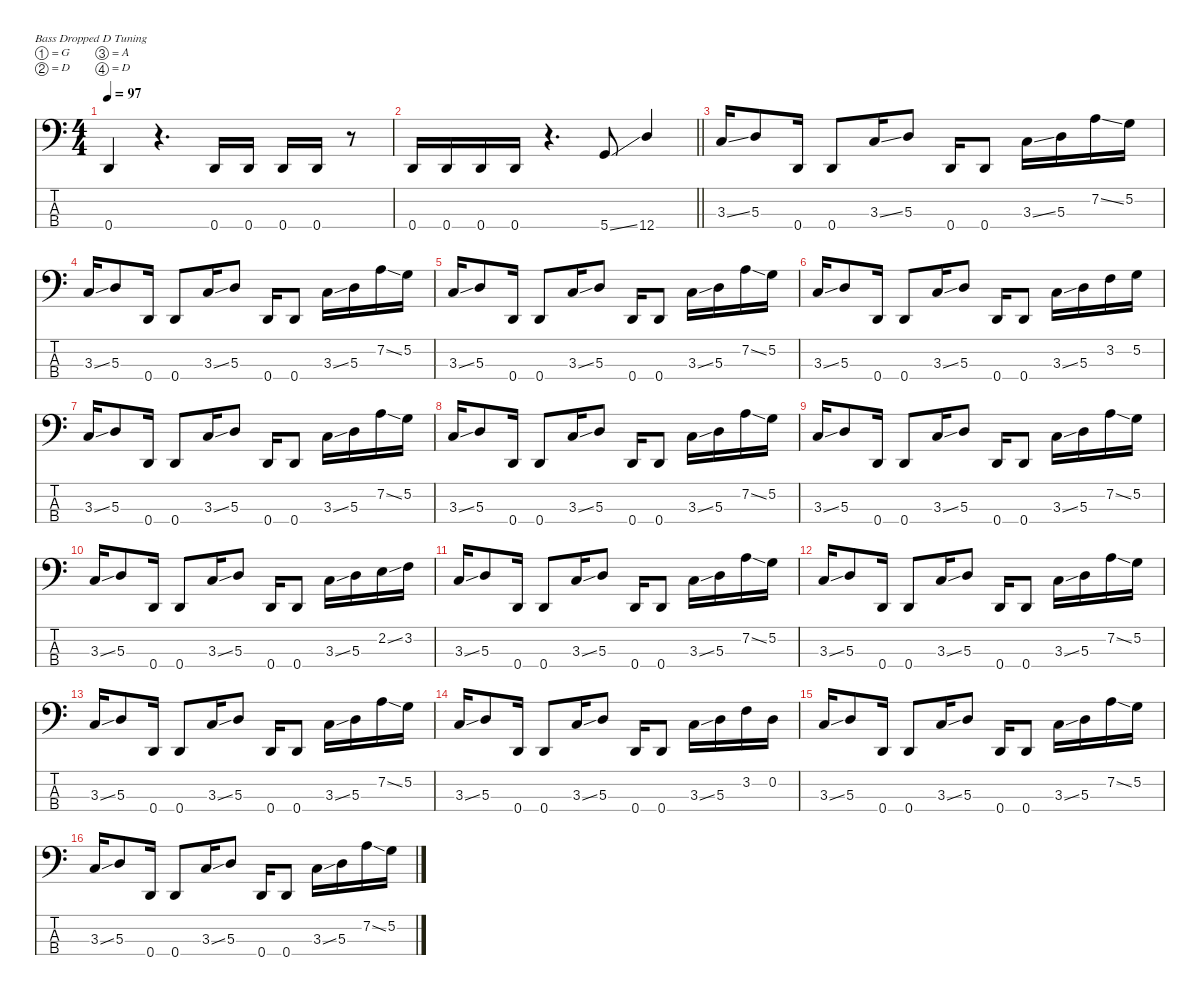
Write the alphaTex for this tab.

\defaultSystemsLayout 4
\hideDynamics
\bracketExtendMode nobrackets
\singleTrackTrackNamePolicy hidden
\multiTrackTrackNamePolicy hidden
\firstSystemTrackNameMode fullname
\firstSystemTrackNameOrientation horizontal
\otherSystemsTrackNameOrientation horizontal
\track ("Bass [Martin Mendez]" "el.bs.") {defaultSystemsLayout 4 instrument electricbassfinger}
\staff {score tabs}
\tuning (G2 D2 A1 D1)
\ts (4 4)
\tempo 97
\clef f4
\ks c
0.4.4{dy mf beam Up} r.4{d beam Up} 0.4.16{beam Up} 0.4.16{beam Up} 0.4.16{beam Up} 0.4.16{beam Up} r.8{beam Up} |
\barLineRight lightlight
0.4.16{beam Up} 0.4.16{beam Up} 0.4.16{beam Up} 0.4.16{beam Up} r.4{d beam Up} 5.4{ss}.8{beam Up} 12.4.4{beam Up} |
3.3{ss}.16{beam Up} 5.3.8{beam Up} 0.4.16{beam Up} 0.4.8{beam Up} 3.3{ss}.16{beam Up} 5.3.8{beam Up} 0.4.16{beam Up} 0.4.8{beam Up} 3.3{ss}.16{beam Down} 5.3.16{beam Down} 7.2{ss}.16{beam Down} 5.2.16{beam Down} |
3.3{ss}.16{beam Up} 5.3.8{beam Up} 0.4.16{beam Up} 0.4.8{beam Up} 3.3{ss}.16{beam Up} 5.3.8{beam Up} 0.4.16{beam Up} 0.4.8{beam Up} 3.3{ss}.16{beam Down} 5.3.16{beam Down} 7.2{ss}.16{beam Down} 5.2.16{beam Down} |
3.3{ss}.16{beam Up} 5.3.8{beam Up} 0.4.16{beam Up} 0.4.8{beam Up} 3.3{ss}.16{beam Up} 5.3.8{beam Up} 0.4.16{beam Up} 0.4.8{beam Up} 3.3{ss}.16{beam Down} 5.3.16{beam Down} 7.2{ss}.16{beam Down} 5.2.16{beam Down} |
3.3{ss}.16{beam Up} 5.3.8{beam Up} 0.4.16{beam Up} 0.4.8{beam Up} 3.3{ss}.16{beam Up} 5.3.8{beam Up} 0.4.16{beam Up} 0.4.8{beam Up} 3.3{ss}.16{beam Down} 5.3.16{beam Down} 3.2.16{beam Down} 5.2.16{beam Down} |
3.3{ss}.16{beam Up} 5.3.8{beam Up} 0.4.16{beam Up} 0.4.8{beam Up} 3.3{ss}.16{beam Up} 5.3.8{beam Up} 0.4.16{beam Up} 0.4.8{beam Up} 3.3{ss}.16{beam Down} 5.3.16{beam Down} 7.2{ss}.16{beam Down} 5.2.16{beam Down} |
3.3{ss}.16{beam Up} 5.3.8{beam Up} 0.4.16{beam Up} 0.4.8{beam Up} 3.3{ss}.16{beam Up} 5.3.8{beam Up} 0.4.16{beam Up} 0.4.8{beam Up} 3.3{ss}.16{beam Down} 5.3.16{beam Down} 7.2{ss}.16{beam Down} 5.2.16{beam Down} |
3.3{ss}.16{beam Up} 5.3.8{beam Up} 0.4.16{beam Up} 0.4.8{beam Up} 3.3{ss}.16{beam Up} 5.3.8{beam Up} 0.4.16{beam Up} 0.4.8{beam Up} 3.3{ss}.16{beam Down} 5.3.16{beam Down} 7.2{ss}.16{beam Down} 5.2.16{beam Down} |
3.3{ss}.16{beam Up} 5.3.8{beam Up} 0.4.16{beam Up} 0.4.8{beam Up} 3.3{ss}.16{beam Up} 5.3.8{beam Up} 0.4.16{beam Up} 0.4.8{beam Up} 3.3{ss}.16{beam Down} 5.3.16{beam Down} 2.2{ss}.16{beam Down} 3.2.16{beam Down} |
3.3{ss}.16{beam Up} 5.3.8{beam Up} 0.4.16{beam Up} 0.4.8{beam Up} 3.3{ss}.16{beam Up} 5.3.8{beam Up} 0.4.16{beam Up} 0.4.8{beam Up} 3.3{ss}.16{beam Down} 5.3.16{beam Down} 7.2{ss}.16{beam Down} 5.2.16{beam Down} |
3.3{ss}.16{beam Up} 5.3.8{beam Up} 0.4.16{beam Up} 0.4.8{beam Up} 3.3{ss}.16{beam Up} 5.3.8{beam Up} 0.4.16{beam Up} 0.4.8{beam Up} 3.3{ss}.16{beam Down} 5.3.16{beam Down} 7.2{ss}.16{beam Down} 5.2.16{beam Down} |
3.3{ss}.16{beam Up} 5.3.8{beam Up} 0.4.16{beam Up} 0.4.8{beam Up} 3.3{ss}.16{beam Up} 5.3.8{beam Up} 0.4.16{beam Up} 0.4.8{beam Up} 3.3{ss}.16{beam Down} 5.3.16{beam Down} 7.2{ss}.16{beam Down} 5.2.16{beam Down} |
3.3{ss}.16{beam Up} 5.3.8{beam Up} 0.4.16{beam Up} 0.4.8{beam Up} 3.3{ss}.16{beam Up} 5.3.8{beam Up} 0.4.16{beam Up} 0.4.8{beam Up} 3.3{ss}.16{beam Down} 5.3.16{beam Down} 3.2.16{beam Down} 0.2.16{beam Down} |
3.3{ss}.16{beam Up} 5.3.8{beam Up} 0.4.16{beam Up} 0.4.8{beam Up} 3.3{ss}.16{beam Up} 5.3.8{beam Up} 0.4.16{beam Up} 0.4.8{beam Up} 3.3{ss}.16{beam Down} 5.3.16{beam Down} 7.2{ss}.16{beam Down} 5.2.16{beam Down} |
3.3{ss}.16{beam Up} 5.3.8{beam Up} 0.4.16{beam Up} 0.4.8{beam Up} 3.3{ss}.16{beam Up} 5.3.8{beam Up} 0.4.16{beam Up} 0.4.8{beam Up} 3.3{ss}.16{beam Down} 5.3.16{beam Down} 7.2{ss}.16{beam Down} 5.2.16{beam Down}
